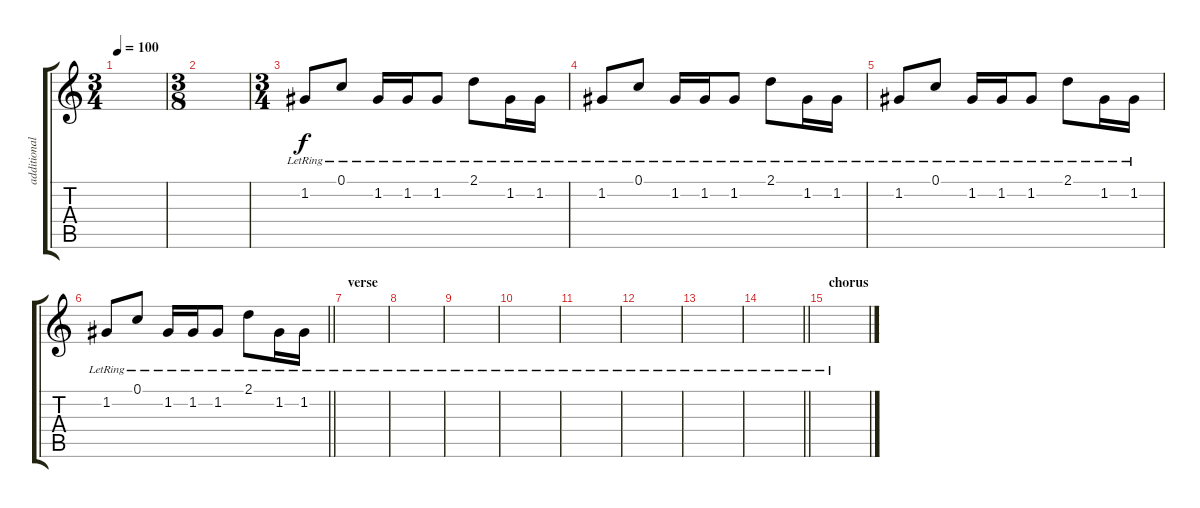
\track ("additional acoustic" "additional") {instrument acousticguitarsteel}
\staff {score tabs}
\tuning (C4 G3 Eb3 Bb2 F2 C2) {hide}
\ts (3 4)
\tempo 100
\clef g2
\ks c
|
\ts (3 8)
|
\ts (3 4)
1.2{lr}.8 0.1{lr}.8 1.2{lr}.16 1.2{lr}.16 1.2{lr}.8 2.1{lr}.8 1.2{lr}.16 1.2{lr}.16 |
1.2{lr}.8 0.1{lr}.8 1.2{lr}.16 1.2{lr}.16 1.2{lr}.8 2.1{lr}.8 1.2{lr}.16 1.2{lr}.16 |
1.2{lr}.8 0.1{lr}.8 1.2{lr}.16 1.2{lr}.16 1.2{lr}.8 2.1{lr}.8 1.2{lr}.16 1.2{lr}.16 |
\barLineRight lightlight
1.2{lr}.8 0.1{lr}.8 1.2{lr}.16 1.2{lr}.16 1.2{lr}.8 2.1{lr}.8 1.2{lr}.16 1.2{lr}.16 |
\section ("" "verse")
|
|
|
|
|
|
|
\barLineRight lightlight
|
\section ("" "chorus")
